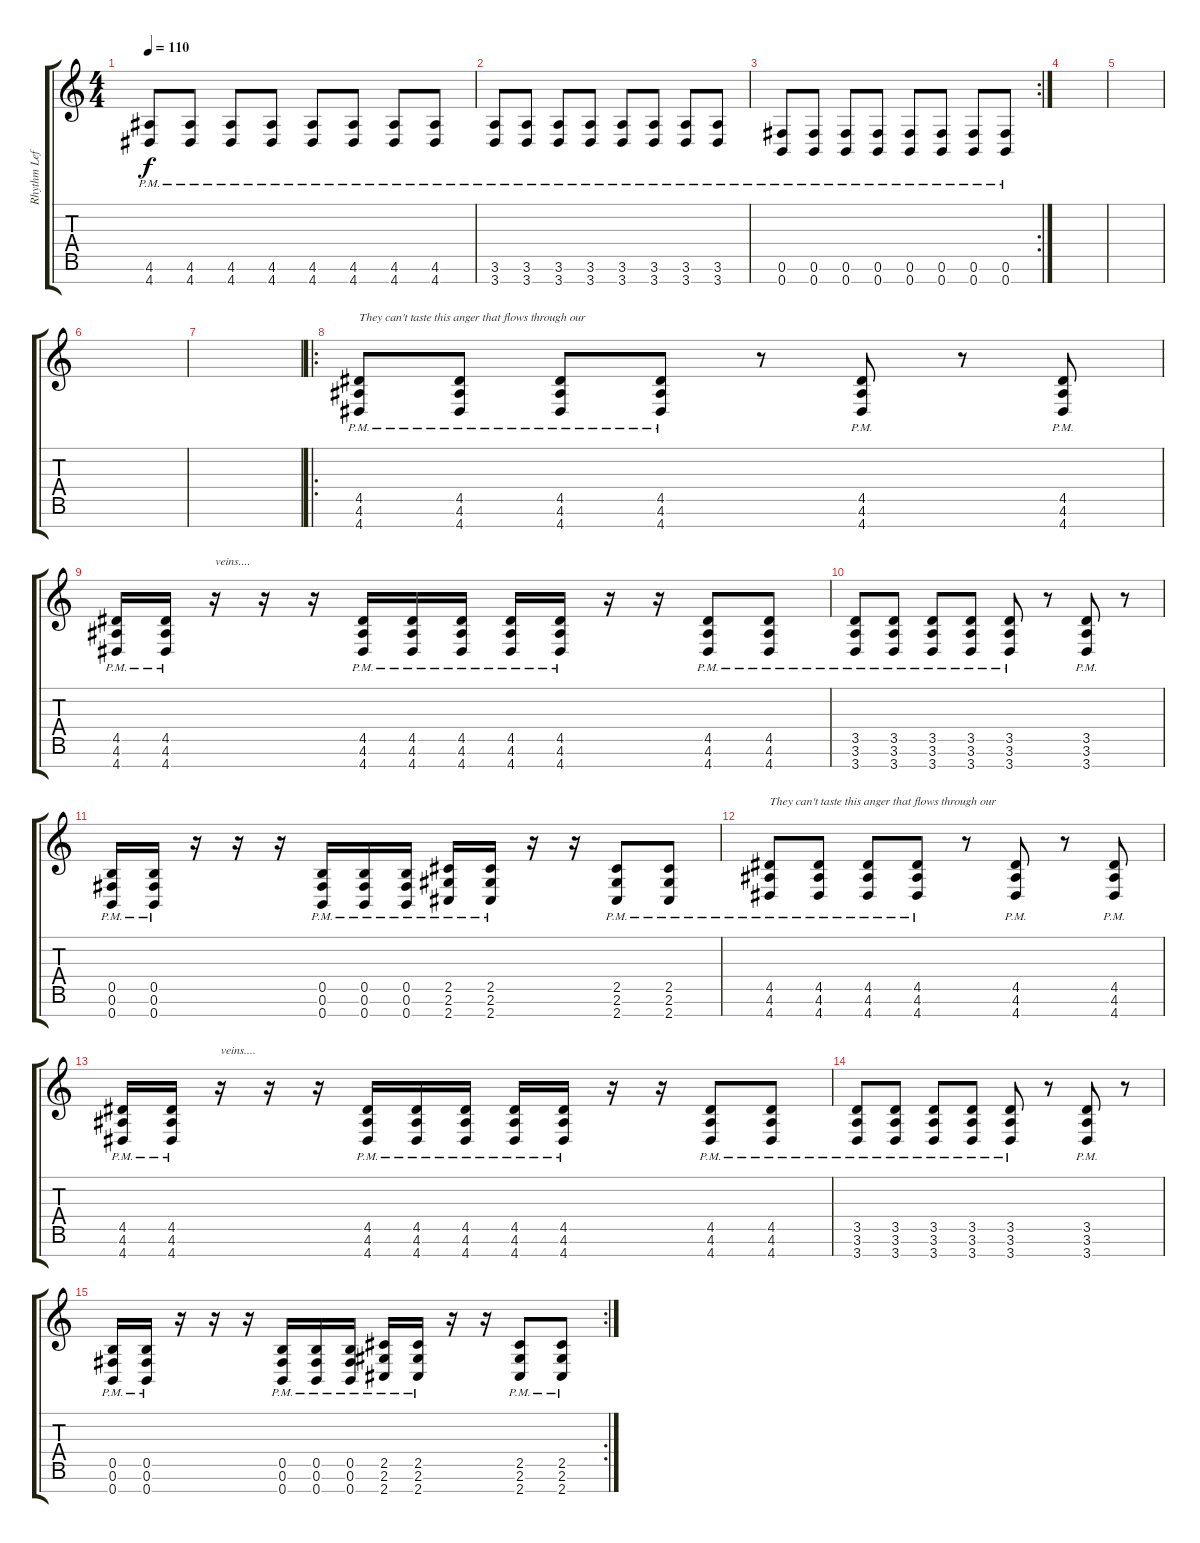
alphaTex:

\track ("Rhythm Left" "Rhythm Lef") {instrument distortionguitar}
\staff {score tabs}
\tuning (Gb4 Db4 Ab3 E3 B2 Gb2 B1) {hide}
\ts (4 4)
\tempo 110
\clef g2
\ks c
(4.6{pm} 4.7{pm}).8{dy f} (4.6{pm} 4.7{pm}).8 (4.6{pm} 4.7{pm}).8 (4.6{pm} 4.7{pm}).8 (4.6{pm} 4.7{pm}).8 (4.6{pm} 4.7{pm}).8 (4.6{pm} 4.7{pm}).8 (4.6{pm} 4.7{pm}).8 |
(3.6{pm} 3.7{pm}).8 (3.6{pm} 3.7{pm}).8 (3.6{pm} 3.7{pm}).8 (3.6{pm} 3.7{pm}).8 (3.6{pm} 3.7{pm}).8 (3.6{pm} 3.7{pm}).8 (3.6{pm} 3.7{pm}).8 (3.6{pm} 3.7{pm}).8 |
\rc 2
(0.6{pm} 0.7{pm}).8 (0.6{pm} 0.7{pm}).8 (0.6{pm} 0.7{pm}).8 (0.6{pm} 0.7{pm}).8 (0.6{pm} 0.7{pm}).8 (0.6{pm} 0.7{pm}).8 (0.6{pm} 0.7{pm}).8 (0.6{pm} 0.7{pm}).8 |
|
|
|
|
\ro
(4.5{pm} 4.6{pm} 4.7{pm}).8{txt "They can't taste this anger that flows through our"} (4.5{pm} 4.6{pm} 4.7{pm}).8 (4.5{pm} 4.6{pm} 4.7{pm}).8 (4.5{pm} 4.6{pm} 4.7{pm}).8 r.8 (4.5{pm} 4.6{pm} 4.7{pm}).8 r.8 (4.5{pm} 4.6{pm} 4.7{pm}).8 |
(4.5{pm} 4.6{pm} 4.7{pm}).16 (4.5{pm} 4.6{pm} 4.7{pm}).16 r.16{txt "veins...."} r.16 r.16 (4.5{pm} 4.6{pm} 4.7{pm}).16 (4.5{pm} 4.6{pm} 4.7{pm}).16 (4.5{pm} 4.6{pm} 4.7{pm}).16 (4.5{pm} 4.6{pm} 4.7{pm}).16 (4.5{pm} 4.6{pm} 4.7{pm}).16 r.16 r.16 (4.5{pm} 4.6{pm} 4.7{pm}).8 (4.5{pm} 4.6{pm} 4.7{pm}).8 |
(3.5{pm} 3.6{pm} 3.7{pm}).8 (3.5{pm} 3.6{pm} 3.7{pm}).8 (3.5{pm} 3.6{pm} 3.7{pm}).8 (3.5{pm} 3.6{pm} 3.7{pm}).8 (3.5{pm} 3.6{pm} 3.7{pm}).8 r.8 (3.5{pm} 3.6{pm} 3.7{pm}).8 r.8 |
(0.5{pm} 0.6{pm} 0.7{pm}).16 (0.5{pm} 0.6{pm} 0.7{pm}).16 r.16 r.16 r.16 (0.5{pm} 0.6{pm} 0.7{pm}).16 (0.5{pm} 0.6{pm} 0.7{pm}).16 (0.5{pm} 0.6{pm} 0.7{pm}).16 (2.5{pm} 2.6{pm} 2.7{pm}).16 (2.5{pm} 2.6{pm} 2.7{pm}).16 r.16 r.16 (2.5{pm} 2.6{pm} 2.7{pm}).8 (2.5{pm} 2.6{pm} 2.7{pm}).8 |
(4.5{pm} 4.6{pm} 4.7{pm}).8{txt "They can't taste this anger that flows through our"} (4.5{pm} 4.6{pm} 4.7{pm}).8 (4.5{pm} 4.6{pm} 4.7{pm}).8 (4.5{pm} 4.6{pm} 4.7{pm}).8 r.8 (4.5{pm} 4.6{pm} 4.7{pm}).8 r.8 (4.5{pm} 4.6{pm} 4.7{pm}).8 |
(4.5{pm} 4.6{pm} 4.7{pm}).16 (4.5{pm} 4.6{pm} 4.7{pm}).16 r.16{txt "veins...."} r.16 r.16 (4.5{pm} 4.6{pm} 4.7{pm}).16 (4.5{pm} 4.6{pm} 4.7{pm}).16 (4.5{pm} 4.6{pm} 4.7{pm}).16 (4.5{pm} 4.6{pm} 4.7{pm}).16 (4.5{pm} 4.6{pm} 4.7{pm}).16 r.16 r.16 (4.5{pm} 4.6{pm} 4.7{pm}).8 (4.5{pm} 4.6{pm} 4.7{pm}).8 |
(3.5{pm} 3.6{pm} 3.7{pm}).8 (3.5{pm} 3.6{pm} 3.7{pm}).8 (3.5{pm} 3.6{pm} 3.7{pm}).8 (3.5{pm} 3.6{pm} 3.7{pm}).8 (3.5{pm} 3.6{pm} 3.7{pm}).8 r.8 (3.5{pm} 3.6{pm} 3.7{pm}).8 r.8 |
\rc 2
(0.5{pm} 0.6{pm} 0.7{pm}).16 (0.5{pm} 0.6{pm} 0.7{pm}).16 r.16 r.16 r.16 (0.5{pm} 0.6{pm} 0.7{pm}).16 (0.5{pm} 0.6{pm} 0.7{pm}).16 (0.5{pm} 0.6{pm} 0.7{pm}).16 (2.5{pm} 2.6{pm} 2.7{pm}).16 (2.5{pm} 2.6{pm} 2.7{pm}).16 r.16 r.16 (2.5{pm} 2.6{pm} 2.7{pm}).8 (2.5{pm} 2.6{pm} 2.7{pm}).8
